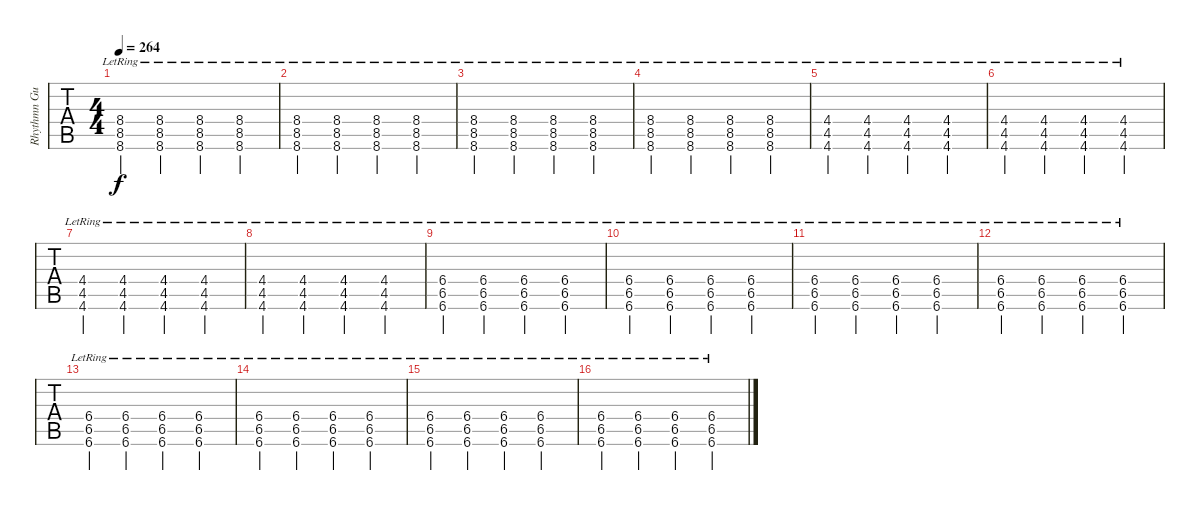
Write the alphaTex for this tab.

\track ("Rhythmn Guitar" "Rhythmn Gu") {instrument electricguitarjazz}
\staff {tabs}
\tuning (E4 B3 G3 D3 A2 D2) {hide}
\ts (4 4)
\tempo 264
\clef g2
\ks c
(8.4{lr} 8.5{lr} 8.6{lr}).4{dy f} (8.4{lr} 8.5{lr} 8.6{lr}).4 (8.4{lr} 8.5{lr} 8.6{lr}).4 (8.4{lr} 8.5{lr} 8.6{lr}).4 |
(8.4{lr} 8.5{lr} 8.6{lr}).4 (8.4{lr} 8.5{lr} 8.6{lr}).4 (8.4{lr} 8.5{lr} 8.6{lr}).4 (8.4{lr} 8.5{lr} 8.6{lr}).4 |
(8.4{lr} 8.5{lr} 8.6{lr}).4 (8.4{lr} 8.5{lr} 8.6{lr}).4 (8.4{lr} 8.5{lr} 8.6{lr}).4 (8.4{lr} 8.5{lr} 8.6{lr}).4 |
(8.4{lr} 8.5{lr} 8.6{lr}).4 (8.4{lr} 8.5{lr} 8.6{lr}).4 (8.4{lr} 8.5{lr} 8.6{lr}).4 (8.4{lr} 8.5{lr} 8.6{lr}).4 |
(4.4{lr} 4.5{lr} 4.6{lr}).4 (4.4{lr} 4.5{lr} 4.6{lr}).4 (4.4{lr} 4.5{lr} 4.6{lr}).4 (4.4{lr} 4.5{lr} 4.6{lr}).4 |
(4.4{lr} 4.5{lr} 4.6{lr}).4 (4.4{lr} 4.5{lr} 4.6{lr}).4 (4.4{lr} 4.5{lr} 4.6{lr}).4 (4.4{lr} 4.5{lr} 4.6{lr}).4 |
(4.4{lr} 4.5{lr} 4.6{lr}).4 (4.4{lr} 4.5{lr} 4.6{lr}).4 (4.4{lr} 4.5{lr} 4.6{lr}).4 (4.4{lr} 4.5{lr} 4.6{lr}).4 |
(4.4{lr} 4.5{lr} 4.6{lr}).4 (4.4{lr} 4.5{lr} 4.6{lr}).4 (4.4{lr} 4.5{lr} 4.6{lr}).4 (4.4{lr} 4.5{lr} 4.6{lr}).4 |
(6.4{lr} 6.5{lr} 6.6{lr}).4 (6.4{lr} 6.5{lr} 6.6{lr}).4 (6.4{lr} 6.5{lr} 6.6{lr}).4 (6.4{lr} 6.5{lr} 6.6{lr}).4 |
(6.4{lr} 6.5{lr} 6.6{lr}).4 (6.4{lr} 6.5{lr} 6.6{lr}).4 (6.4{lr} 6.5{lr} 6.6{lr}).4 (6.4{lr} 6.5{lr} 6.6{lr}).4 |
(6.4{lr} 6.5{lr} 6.6{lr}).4 (6.4{lr} 6.5{lr} 6.6{lr}).4 (6.4{lr} 6.5{lr} 6.6{lr}).4 (6.4{lr} 6.5{lr} 6.6{lr}).4 |
(6.4{lr} 6.5{lr} 6.6{lr}).4 (6.4{lr} 6.5{lr} 6.6{lr}).4 (6.4{lr} 6.5{lr} 6.6{lr}).4 (6.4{lr} 6.5{lr} 6.6{lr}).4 |
(6.4{lr} 6.5{lr} 6.6{lr}).4 (6.4{lr} 6.5{lr} 6.6{lr}).4 (6.4{lr} 6.5{lr} 6.6{lr}).4 (6.4{lr} 6.5{lr} 6.6{lr}).4 |
(6.4{lr} 6.5{lr} 6.6{lr}).4 (6.4{lr} 6.5{lr} 6.6{lr}).4 (6.4{lr} 6.5{lr} 6.6{lr}).4 (6.4{lr} 6.5{lr} 6.6{lr}).4 |
(6.4{lr} 6.5{lr} 6.6{lr}).4 (6.4{lr} 6.5{lr} 6.6{lr}).4 (6.4{lr} 6.5{lr} 6.6{lr}).4 (6.4{lr} 6.5{lr} 6.6{lr}).4 |
(6.4{lr} 6.5{lr} 6.6{lr}).4 (6.4{lr} 6.5{lr} 6.6{lr}).4 (6.4{lr} 6.5{lr} 6.6{lr}).4 (6.4{lr} 6.5{lr} 6.6{lr}).4
